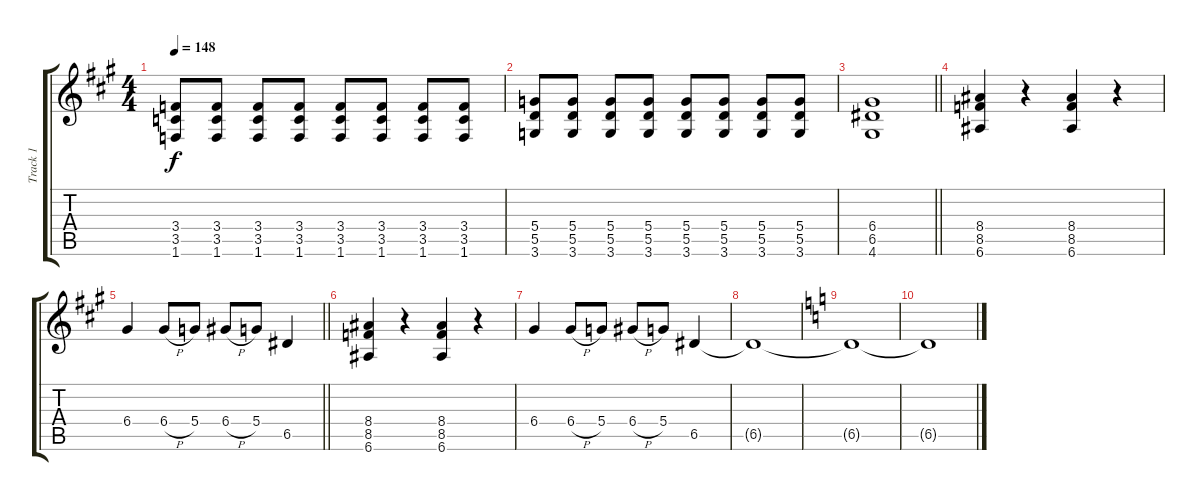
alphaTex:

\track ("Track 1" "Track 1") {instrument distortionguitar}
\staff {score tabs}
\tuning (E4 B3 G3 D3 A2 E2) {hide}
\ts (4 4)
\tempo 148
\clef g2
\ks a
(3.4 3.5 1.6).8{dy f} (3.4 3.5 1.6).8 (3.4 3.5 1.6).8 (3.4 3.5 1.6).8 (3.4 3.5 1.6).8 (3.4 3.5 1.6).8 (3.4 3.5 1.6).8 (3.4 3.5 1.6).8 |
(5.4 5.5 3.6).8 (5.4 5.5 3.6).8 (5.4 5.5 3.6).8 (5.4 5.5 3.6).8 (5.4 5.5 3.6).8 (5.4 5.5 3.6).8 (5.4 5.5 3.6).8 (5.4 5.5 3.6).8 |
\barLineRight lightlight
(6.4 6.5 4.6).1 |
(8.4 8.5 6.6).4 r.4 (8.4 8.5 6.6).4 r.4 |
\barLineRight lightlight
6.4.4 6.4{h}.8 5.4.8 6.4{h}.8 5.4.8 6.5.4 |
(8.4 8.5 6.6).4 r.4 (8.4 8.5 6.6).4 r.4 |
6.4.4 6.4{h}.8 5.4.8 6.4{h}.8 5.4.8 6.5.4 |
6.5{t}.1 |
\ks c
6.5{t}.1 |
6.5{t}.1
